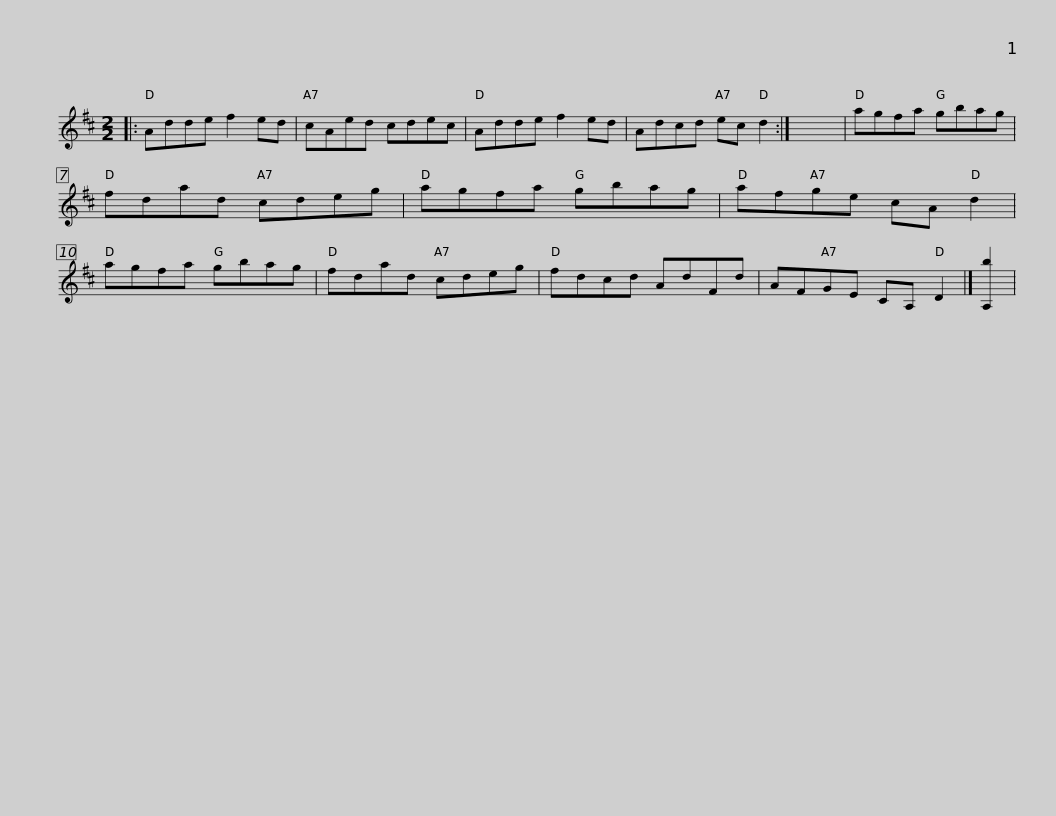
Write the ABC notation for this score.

X:1
L:1/8
M:2/2
I:linebreak $
K:D
V:1 treble
V:1
|: Adde f2 ed | cAed cdec | Adde f2 ed | Adcd ec d2 :| x8 | %5
 agfa gbag |$ fdad cdeg | agfa gbag | afge cA d2 | agfa gbag | %10
 fdad cdeg |$ fdcd AdFd | AFGE CA, D2 |] [A,b]2 | %14
